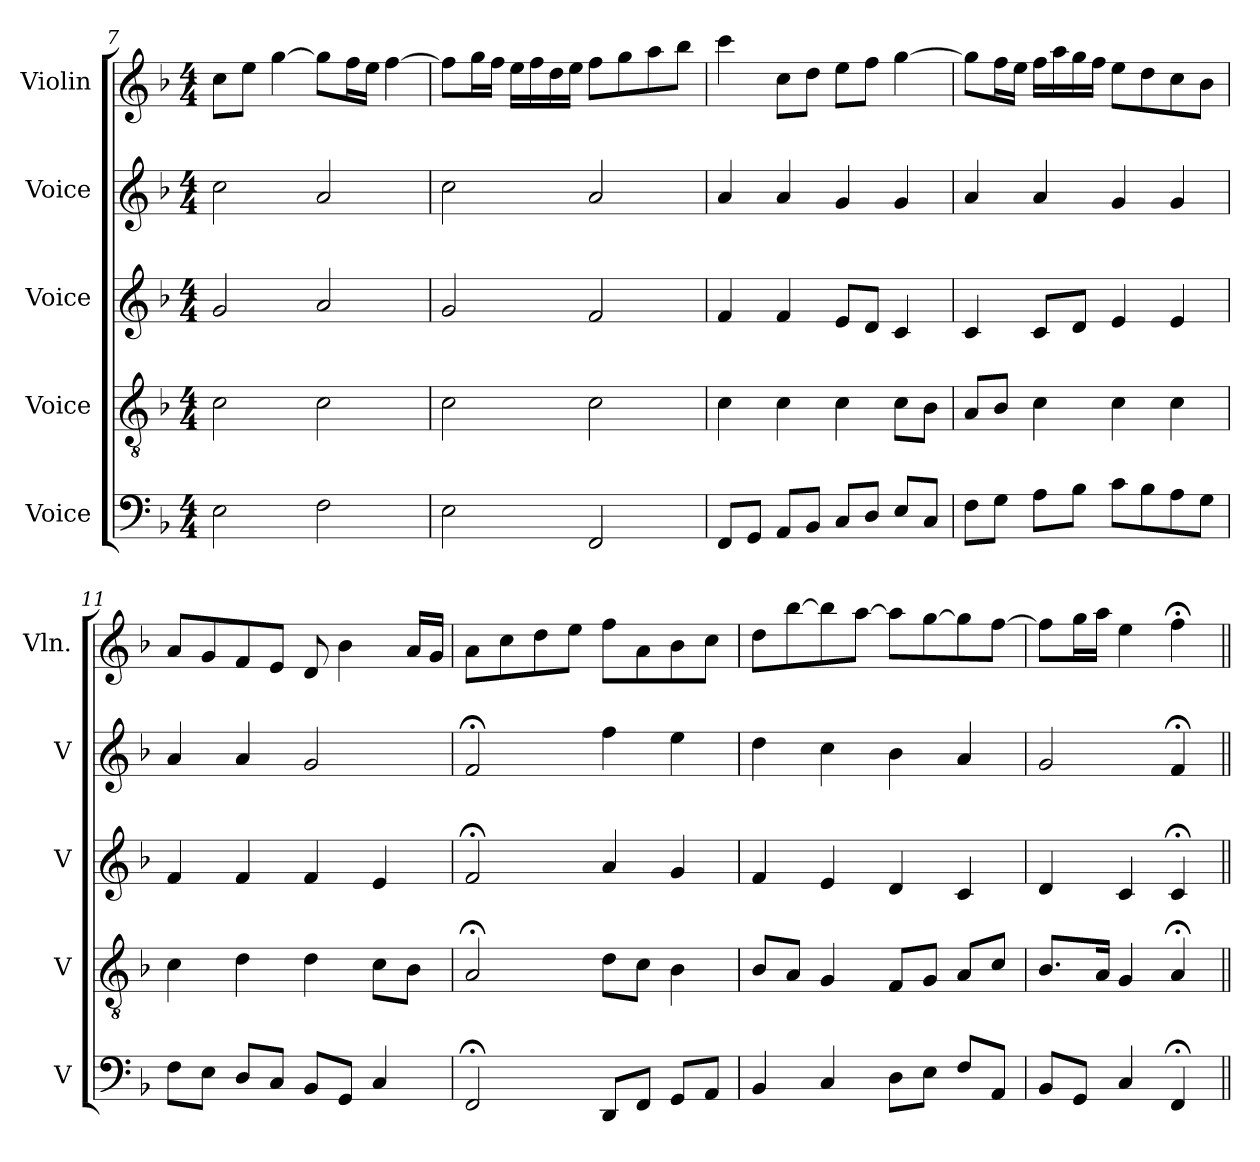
**kern	**kern	**kern	**kern	**kern
*part5	*part4	*part3	*part2	*part1
*staff5	*staff4	*staff3	*staff2	*staff1
*I"Voice	*I"Voice	*I"Voice	*I"Voice	*I"Violin
*I'V	*I'V	*I'V	*I'V	*I'Vln.
*clefF4	*clefGv2	*clefG2	*clefG2	*clefG2
*k[b-]	*k[b-]	*k[b-]	*k[b-]	*k[b-]
*M4/4	*M4/4	*M4/4	*M4/4	*M4/4
=7	=7	=7	=7	=7
2E\	2c\	2g/	2cc\	8cc\L
.	.	.	.	8ee\J
.	.	.	.	[4gg\
2F\	2c\	2a/	2a/	8gg\L]
.	.	.	.	16ff\L
.	.	.	.	16ee\JJ
.	.	.	.	[4ff\
=8	=8	=8	=8	=8
2E\	2c\	2g/	2cc\	8ff\L]
.	.	.	.	16gg\L
.	.	.	.	16ff\JJ
.	.	.	.	16ee\LL
.	.	.	.	16ff\
.	.	.	.	16dd\
.	.	.	.	16ee\JJ
2FF/	2c\	2f/	2a/	8ff\L
.	.	.	.	8gg\
.	.	.	.	8aa\
.	.	.	.	8bb-\J
=9	=9	=9	=9	=9
8FF/L	4c\	4f/	4a/	4ccc\
8GG/J	.	.	.	.
8AA/L	4c\	4f/	4a/	8cc\L
8BB-/J	.	.	.	8dd\J
8C/L	4c\	8e/L	4g/	8ee\L
8D/J	.	8d/J	.	8ff\J
8E/L	8c\L	4c/	4g/	[4gg\
8C/J	8B-\J	.	.	.
!!LO:PB:g=z
=10	=10	=10	=10	=10
8F\L	8A/L	4c/	4a/	8gg\L]
8G\J	8B-/J	.	.	16ff\L
.	.	.	.	16ee\JJ
8A\L	4c\	8c/L	4a/	16ff\LL
.	.	.	.	16aa\
8B-\J	.	8d/J	.	16gg\
.	.	.	.	16ff\JJ
8c\L	4c\	4e/	4g/	8ee\L
8B-\	.	.	.	8dd\
8A\	4c\	4e/	4g/	8cc\
8G\J	.	.	.	8b-\J
=11	=11	=11	=11	=11
8F\L	4c\	4f/	4a/	8a/L
8E\J	.	.	.	8g/
8D/L	4d\	4f/	4a/	8f/
8C/J	.	.	.	8e/J
8BB-/L	4d\	4f/	2g/	8d/
8GG/J	.	.	.	4b-\
4C/	8c\L	4e/	.	.
.	8B-\J	.	.	16a/LL
.	.	.	.	16g/JJ
=12	=12	=12	=12	=12
2FF;</	2A;</	2f;</	2f;</	8a\L
.	.	.	.	8cc\
.	.	.	.	8dd\
.	.	.	.	8ee\J
8DD/L	8d\L	4a/	4ff\	8ff\L
8FF/J	8c\J	.	.	8a\
8GG/L	4B-\	4g/	4ee\	8b-\
8AA/J	.	.	.	8cc\J
=13	=13	=13	=13	=13
4BB-/	8B-/L	4f/	4dd\	8dd\L
.	8A/J	.	.	[8bb-\
4C/	4G/	4e/	4cc\	8bb-\]
.	.	.	.	[8aa\J
8D\L	8F/L	4d/	4b-\	8aa\L]
8E\J	8G/J	.	.	[8gg\
8F/L	8A/L	4c/	4a/	8gg\]
8AA/J	8c/J	.	.	[8ff\J
=14	=14	=14	=14	=14
8BB-/L	8.B-/L	4d/	2g/	8ff\L]
8GG/J	.	.	.	16gg\L
.	16A/Jk	.	.	16aa\JJ
4C/	4G/	4c/	.	4ee\
4FF;</	4A;</	4c;</	4f;</	4ff;<\
=||	=||	=||	=||	=||
*-	*-	*-	*-	*-
